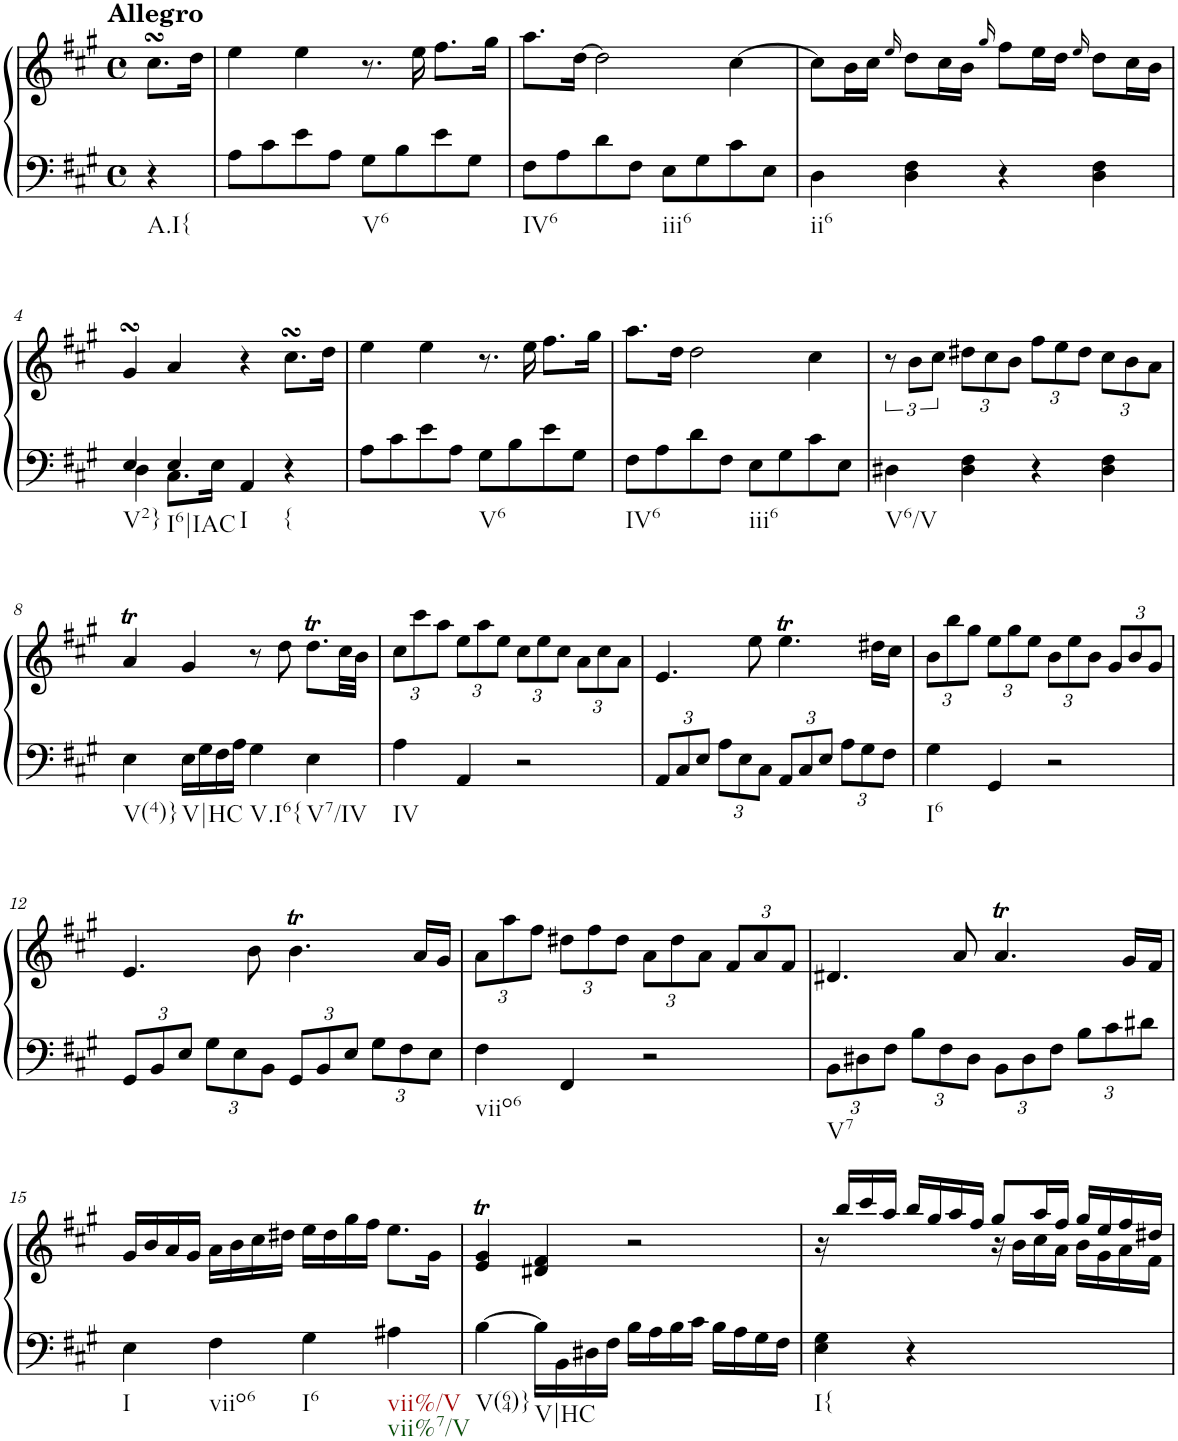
**kern	**kern
*part1	*part1
*staff2	*staff1
*I"Piano	*
*I'Pno.	*
*clefF4	*clefG2
*k[f#c#g#]	*k[f#c#g#]
*M4/4	*M4/4
*met(c)	*met(c)
=	=
!	!LO:TX:a:B:t=Allegro
!LO:TX:b:t=A.I{	!
4r	8.cc#sSsS\L
.	16dd\Jk
=1	=1
8A\L	4ee\
8c#\	.
8e\	4ee\
8A\J	.
!LO:TX:b:t=V6	!
8G#\L	8.r
8B\	.
.	16ee\
8e\	8.ff#\L
8G#\J	.
.	16gg#\Jk
=2	=2
!LO:TX:b:t=IV6	!
8F#\L	8.aa\L
8A\	.
.	[16dd\Jk
8d\	2dd\]
8F#\J	.
!LO:TX:b:t=iii6	!
8E\L	.
8G#\	.
8c#\	[4cc#\
8E\J	.
=3	=3
!LO:TX:b:t=ii6	!
4D\	8cc#\L]
.	16b\L
.	16cc#\JJ
.	16qee/
4D\ 4F#\	8dd\L
.	16cc#\L
.	16b\JJ
.	16qgg#/
4r	8ff#\L
.	16ee\L
.	16dd\JJ
.	16qee/
4D\ 4F#\	8dd\L
.	16cc#\L
.	16b\JJ
!!LO:LB:g=z
=4	=4
*^	*
!LO:TX:b:t=V2}	!	!
4E/	4D\	4g#sSsS/
!LO:TX:b:t=I6|IAC	!	!
4E/	8.C#\L	4a/
.	16E\Jk	.
!LO:TX:b:t=I	!	!
4AA/	2ryy	4r
!LO:TX:b:t={	!	!
4r	.	8.cc#sSsS\L
.	.	16dd\Jk
*v	*v	*
=5	=5
8A\L	4ee\
8c#\	.
8e\	4ee\
8A\J	.
!LO:TX:b:t=V6	!
8G#\L	8.r
8B\	.
.	16ee\
8e\	8.ff#\L
8G#\J	.
.	16gg#\Jk
=6	=6
!LO:TX:b:t=IV6	!
8F#\L	8.aa\L
8A\	.
.	16dd\Jk
8d\	2dd\
8F#\J	.
!LO:TX:b:t=iii6	!
8E\L	.
8G#\	.
8c#\	4cc#\
8E\J	.
=7	=7
!LO:TX:b:t=V6/V	!
4D#X\	12r
.	12b\L
.	12cc#\J
*	*Xbrackettup
4D#\ 4F#\	12dd#X\L
.	12cc#\
.	12b\J
4r	12ff#\L
.	12ee\
.	12dd#\J
4D#\ 4F#\	12cc#\L
.	12b\
.	12a\J
!!LO:LB:g=z
=8	=8
!LO:TX:b:t=V(4)}	!
4E\	4aT/
!LO:TX:b:t=V|HC	!
16E\LL	4g#/
16G#\	.
16F#\	.
16A\JJ	.
!LO:TX:b:t=V.I6{	!
4G#\	8r
.	8dd\
!LO:TX:b:t=V7/IV	!
4E\	8.ddT\L
.	32cc#\LL
.	32b\JJJ
=9	=9
!LO:TX:b:t=IV	!
4A\	12cc#\L
.	12ccc#\
.	12aa\J
4AA/	12ee\L
.	12aa\
.	12ee\J
2r	12cc#\L
.	12ee\
.	12cc#\J
.	12a\L
.	12cc#\
.	12a\J
=10	=10
*Xbrackettup	*
12AA/L	4.e/
12C#/	.
12E/J	.
12A\L	.
12E\	.
.	8ee\
12C#\J	.
12AA/L	4.eeT\
12C#/	.
12E/J	.
12A\L	.
12G#\	.
.	16dd#X\LL
12F#\J	.
.	16cc#\JJ
=11	=11
!LO:TX:b:t=I6	!
4G#\	12b\L
.	12bb\
.	12gg#\J
4GG#/	12ee\L
.	12gg#\
.	12ee\J
2r	12b\L
.	12ee\
.	12b\J
.	12g#/L
.	12b/
.	12g#/J
!!LO:LB:g=z
=12	=12
12GG#/L	4.e/
12BB/	.
12E/J	.
12G#\L	.
12E\	.
.	8b\
12BB\J	.
12GG#/L	4.bT\
12BB/	.
12E/J	.
12G#\L	.
12F#\	.
.	16a/LL
12E\J	.
.	16g#/JJ
=13	=13
!LO:TX:b:t=viio6	!
4F#\	12a\L
.	12aa\
.	12ff#\J
4FF#/	12dd#X\L
.	12ff#\
.	12dd#\J
2r	12a\L
.	12dd#\
.	12a\J
.	12f#/L
.	12a/
.	12f#/J
=14	=14
!LO:TX:b:t=V7	!
12BB\L	4.d#X/
12D#X\	.
12F#\J	.
12B\L	.
12F#\	.
.	8a/
12D#\J	.
12BB\L	4.aT/
12D#\	.
12F#\J	.
12B\L	.
12c#\	.
.	16g#/LL
12d#X\J	.
.	16f#/JJ
!!LO:LB:g=z
=15	=15
!LO:TX:b:t=I	!
4E\	16g#/LL
.	16b/
.	16a/
.	16g#/JJ
!LO:TX:b:t=viio6	!
4F#\	16a\LL
.	16b\
.	16cc#\
.	16dd#X\JJ
!LO:TX:b:t=I6	!
4G#\	16ee\LL
.	16dd#\
.	16gg#\
.	16ff#\JJ
!LO:TX:b:t=vii%/V	!
!LO:TX:b:t=vii%7/V	!
4A#X\	8.ee\L
.	16g#\Jk
=16	=16
!LO:TX:b:t=V(64)}	!
[4B\	4e/T 4g#/T
!LO:TX:b:t=V|HC	!
16B\LL]	4d#X/ 4f#/
16BB\	.
16D#X\	.
16F#\JJ	.
16B\LL	2r
16A\	.
16B\	.
16c#\JJ	.
16B\LL	.
16A\	.
16G#\	.
16F#\JJ	.
=17	=17
*	*^
!LO:TX:b:t=I{	!	!
4E\ 4G#\	16r	16ryy
*	*v	*v
.	16bb/LL
.	16ccc#/
.	16aa/JJ
4r	16bb/LL
.	16gg#/
.	16aa/
.	16ff#/JJ
16r	8gg#/L
*	*^
4..ryy	.	16b\LL
.	16aa/L	16cc#\
.	16ff#/JJ	16a\JJ
.	16gg#/LL	16b\LL
.	16ee/	16g#\
.	16ff#/	16a\
.	16dd#X/JJ	16f#\JJ
*	*v	*v
=	=
*-	*-
